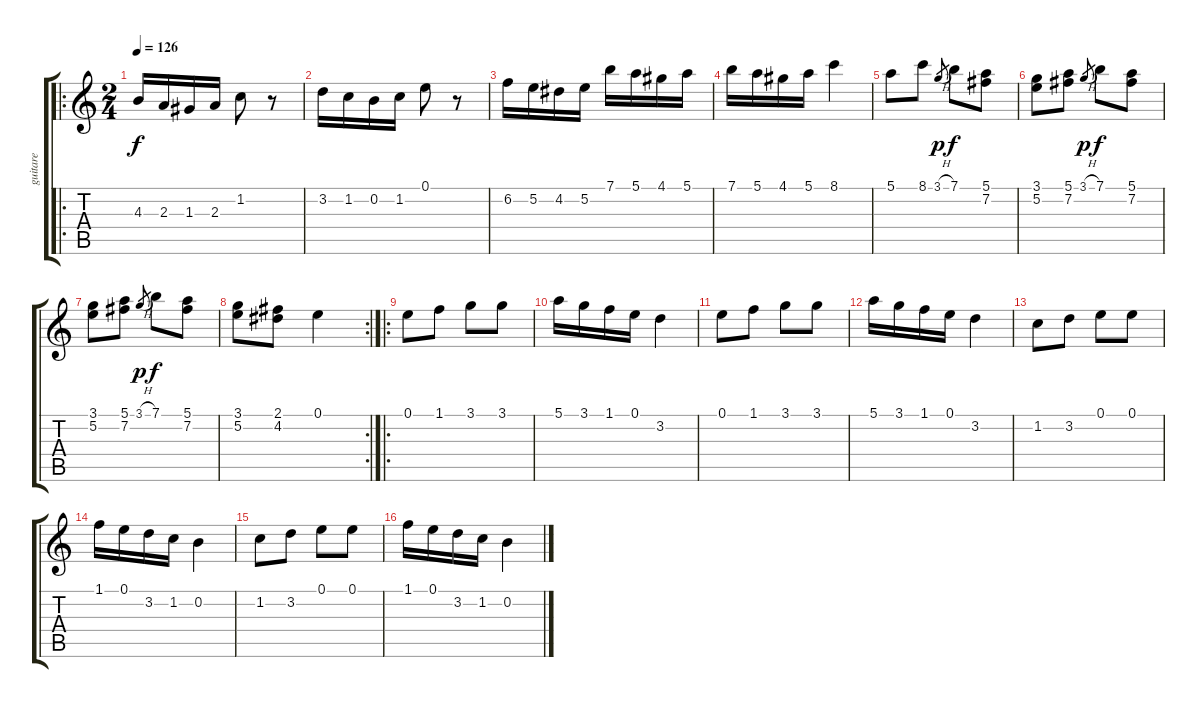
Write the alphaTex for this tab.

\track ("guitare" "guitare") {instrument distortionguitar}
\staff {score tabs}
\tuning (E4 B3 G3 D3 A2 E2) {hide}
\ro
\ts (2 4)
\tempo 126
\clef g2
\ks c
4.3.16{dy f} 2.3.16 1.3.16 2.3.16 1.2.8 r.8 |
3.2.16 1.2.16 0.2.16 1.2.16 0.1.8 r.8 |
6.2.16 5.2.16 4.2.16 5.2.16 7.1.16 5.1.16 4.1.16 5.1.16 |
7.1.16 5.1.16 4.1.16 5.1.16 8.1.4 |
5.1.8 8.1.8 3.1{h}.8{gr dy p} 7.1.8{dy f} (5.1 7.2).8 |
(3.1 5.2).8 (5.1 7.2).8 3.1{h}.8{gr dy p} 7.1.8{dy f} (5.1 7.2).8 |
(3.1 5.2).8 (5.1 7.2).8 3.1{h}.8{gr dy p} 7.1.8{dy f} (5.1 7.2).8 |
\rc 2
(3.1 5.2).8 (2.1 4.2).8 0.1.4 |
\ro
0.1.8 1.1.8 3.1.8 3.1.8 |
5.1.16 3.1.16 1.1.16 0.1.16 3.2.4 |
0.1.8 1.1.8 3.1.8 3.1.8 |
5.1.16 3.1.16 1.1.16 0.1.16 3.2.4 |
1.2.8 3.2.8 0.1.8 0.1.8 |
1.1.16 0.1.16 3.2.16 1.2.16 0.2.4 |
1.2.8 3.2.8 0.1.8 0.1.8 |
1.1.16 0.1.16 3.2.16 1.2.16 0.2.4
